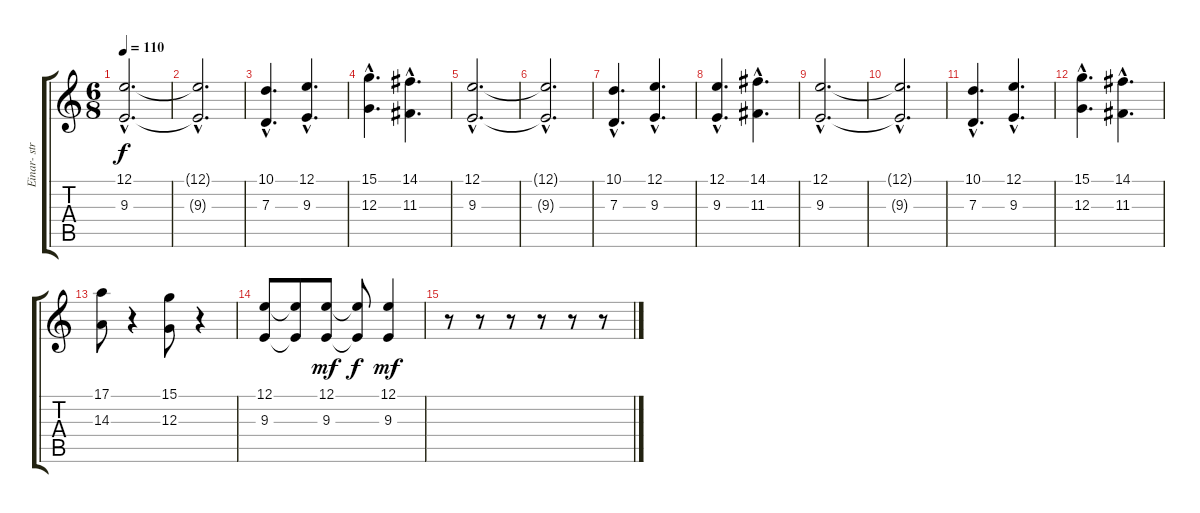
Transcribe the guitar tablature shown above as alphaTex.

\track ("Einar- strings" "Einar- str") {instrument stringensemble1}
\staff {score tabs}
\tuning (E4 B3 G3 D3 A2 E2) {hide}
\ts (6 8)
\tempo 110
\clef g2
\ks c
(12.1{hac} 9.3{hac}).2{d dy f} |
(12.1{hac t} 9.3{hac t}).2{d} |
(10.1{hac} 7.3{hac}).4{d} (12.1{hac} 9.3{hac}).4{d} |
(15.1{hac} 12.3{hac}).4{d} (14.1{hac} 11.3{hac}).4{d} |
(12.1{hac} 9.3{hac}).2{d} |
(12.1{hac t} 9.3{hac t}).2{d} |
(10.1{hac} 7.3{hac}).4{d} (12.1{hac} 9.3{hac}).4{d} |
(12.1{hac} 9.3{hac}).4{d} (14.1{hac} 11.3{hac}).4{d} |
(12.1{hac} 9.3{hac}).2{d} |
(12.1{hac t} 9.3{hac t}).2{d} |
(10.1{hac} 7.3{hac}).4{d} (12.1{hac} 9.3{hac}).4{d} |
(15.1{hac} 12.3{hac}).4{d} (14.1{hac} 11.3{hac}).4{d} |
(17.1 14.3).8 r.4 (15.1 12.3).8 r.4 |
(12.1 9.3).8 (12.1{t} 9.3{t}).8 (12.1 9.3).8{dy mf} (12.1{t} 9.3{t}).8{dy f} (12.1 9.3).4{dy mf} |
r.8 r.8 r.8 r.8 r.8 r.8
